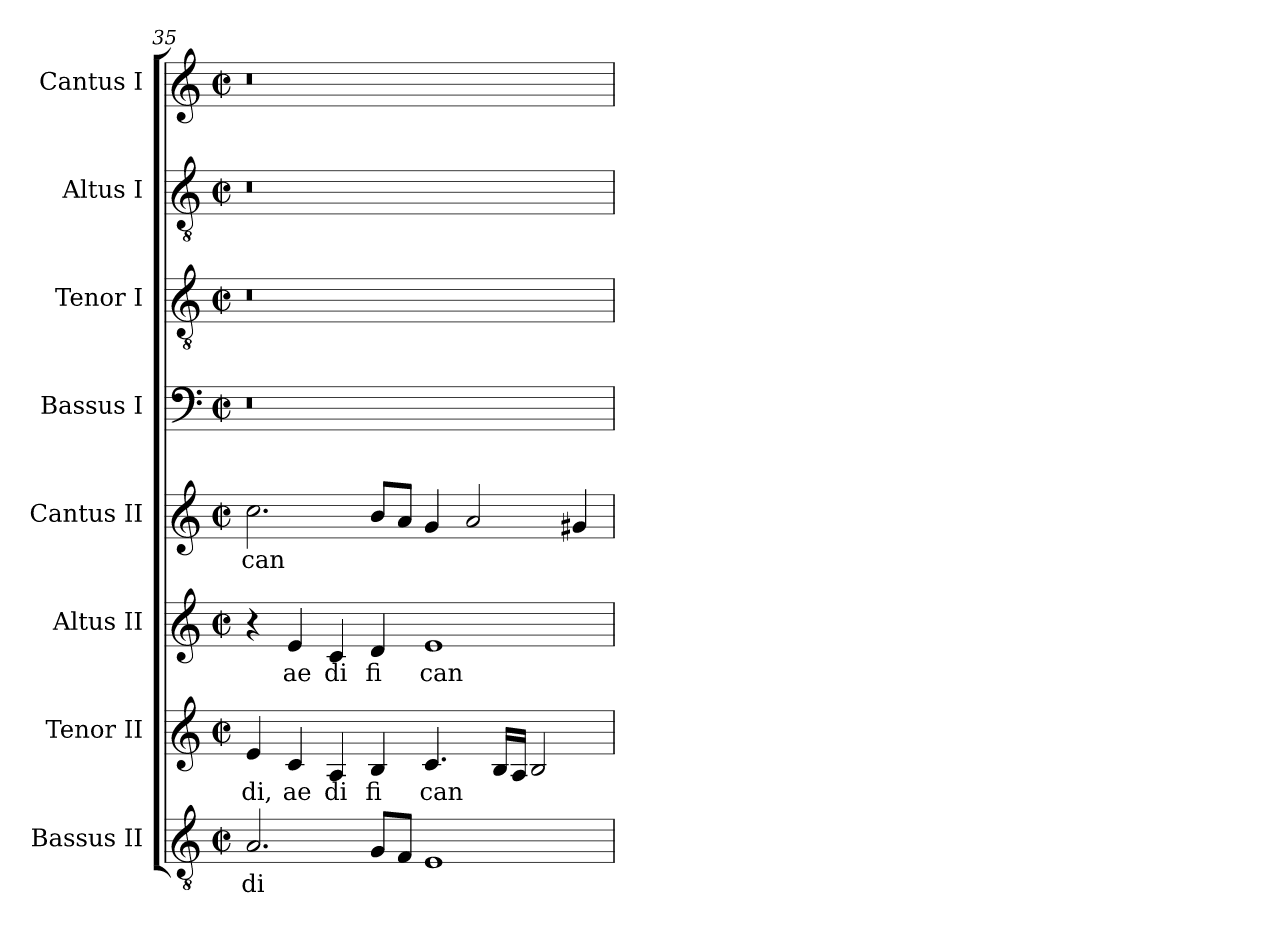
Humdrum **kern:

**kern	**text	**kern	**text	**kern	**text	**kern	**text	**kern	**kern	**kern	**kern
*part8	*part8	*part7	*part7	*part6	*part6	*part5	*part5	*part4	*part3	*part2	*part1
*staff8	*staff8	*staff7	*staff7	*staff6	*staff6	*staff5	*staff5	*staff4	*staff3	*staff2	*staff1
*I"Bassus II	*	*I"Tenor II	*	*I"Altus II	*	*I"Cantus II	*	*I"Bassus I	*I"Tenor I	*I"Altus I	*I"Cantus I
*clefGv2	*	*clefG2	*	*clefG2	*	*clefG2	*	*clefF4	*clefGv2	*clefGv2	*clefG2
*	*	*	*	*	*	*k[]	*	*	*	*	*
*	*	*	*	*	*	*C:	*	*	*	*	*
*M2/2	*	*M2/2	*	*M2/2	*	*M2/2	*	*M2/2	*M2/2	*M2/2	*M2/2
*met(c|)	*	*met(c|)	*	*met(c|)	*	*met(c|)	*	*met(c|)	*met(c|)	*met(c|)	*met(c|)
=35	=35	=35	=35	=35	=35	=35	=35	=35	=35	=35	=35
!	!LO:LY:b:cj	!	!LO:LY:b:cj	!	!	!	!LO:LY:b	!	!	!	!
2.A/	-di	4e/	di,	4r	.	2.cc\	can	0r	0r	0r	0r
!	!	!	!LO:LY:b:cj	!	!LO:LY:b:cj	!	!	!	!	!	!
.	.	4c/	ae	4e/	ae	.	.	.	.	.	.
!	!	!	!LO:LY:b:cj	!	!LO:LY:b:cj	!	!	!	!	!	!
.	.	4A/	di	4c/	di	.	.	.	.	.	.
!	!	!	!LO:LY:b:cj	!	!LO:LY:b:cj	!	!	!	!	!	!
8G/L	.	4B/	fi	4d/	fi	8b/L	.	.	.	.	.
8F/J	.	.	.	.	.	8a/J	.	.	.	.	.
!	!	!	!LO:LY:b	!	!LO:LY:b:cj	!	!	!	!	!	!
1E	.	4.c/	can	1e	can	4g/	.	.	.	.	.
.	.	.	.	.	.	2a/	.	.	.	.	.
.	.	16B/L	.	.	.	.	.	.	.	.	.
.	.	16A/J	.	.	.	.	.	.	.	.	.
.	.	2B/	.	.	.	.	.	.	.	.	.
.	.	.	.	.	.	4g#/	.	.	.	.	.
=	=	=	=	=	=	=	=	=	=	=	=
*-	*-	*-	*-	*-	*-	*-	*-	*-	*-	*-	*-
